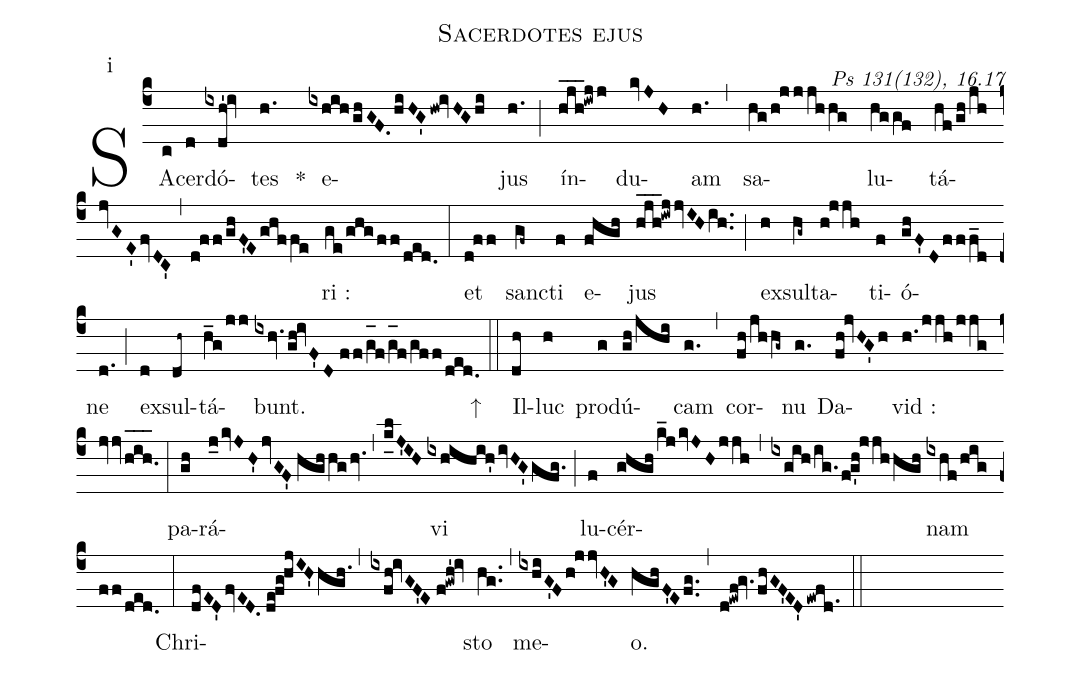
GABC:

name:Sacerdotes ejus;
commentary: Ps 131(132), 16.17;
mode:i;
%%
(c4) SA(c)cer(d)dó(ixdh'!iv)tes(h.) *() e(ixhih/ghGF.hiHG'hw!ivHGhi)jus(h.) (;) ín(hjh___!iwjj)du(kvJH)am(h.) (,) sa(hg/h!jjjhhg)lu(hggf)tá(hf/gh/jhjvGE'fvDC',d!ff/ghF'Eghffe)ri~:(ge/ghg/ff/ded.) (:) et(d!ff) san(gf~)cti(f) e(fhgh)jus(hjh___!iwjjvIHih..) (;) ex(h)sul(hg~)ta(h!jjh)ti(f)ó(ghF'Dfff_d)ne(d.) (;) ex(d)sul(dh~)tá(h_g/jj)bunt.(ixhv.gh!ivF'D//ff/g_[oh:h]f/g_[oh:h]f/gff/ded.) ↑(::) Il(dh)luc(h) pro(g)dú(gh/jhi)cam(g.) (,) cor(fh/jhhg~)nu(g.) Da(fh!jvHG'h)vid~:(h./jjh/jjgjvvh_[oh:h]i_[oh:h]h._[oh:h]) (:) pa(gh)rá(j_0/kvJH'jvGF'//hghhghv.,k_[uh:l]lJ'IH)vi(ixhihih'ivHG'gfg.) (;) lu(f)cér(ghgh/k_jkvJHjjh,ixgih/ig./f!g'h!jjhhgh)nam(ixhf/hig/ff/ded.) (:) Chri(dfED'fvED.//de!fg!hjIH'hgh.,ixfh!ivGF'E//f!gwh'!iv)sto(hg..) (,) me(ixhiG'Fh!jjvH'G)o.(hghF'Efg..) (,) (d!ewf!gv.fhGF'ED'ewfd.1) (::)
